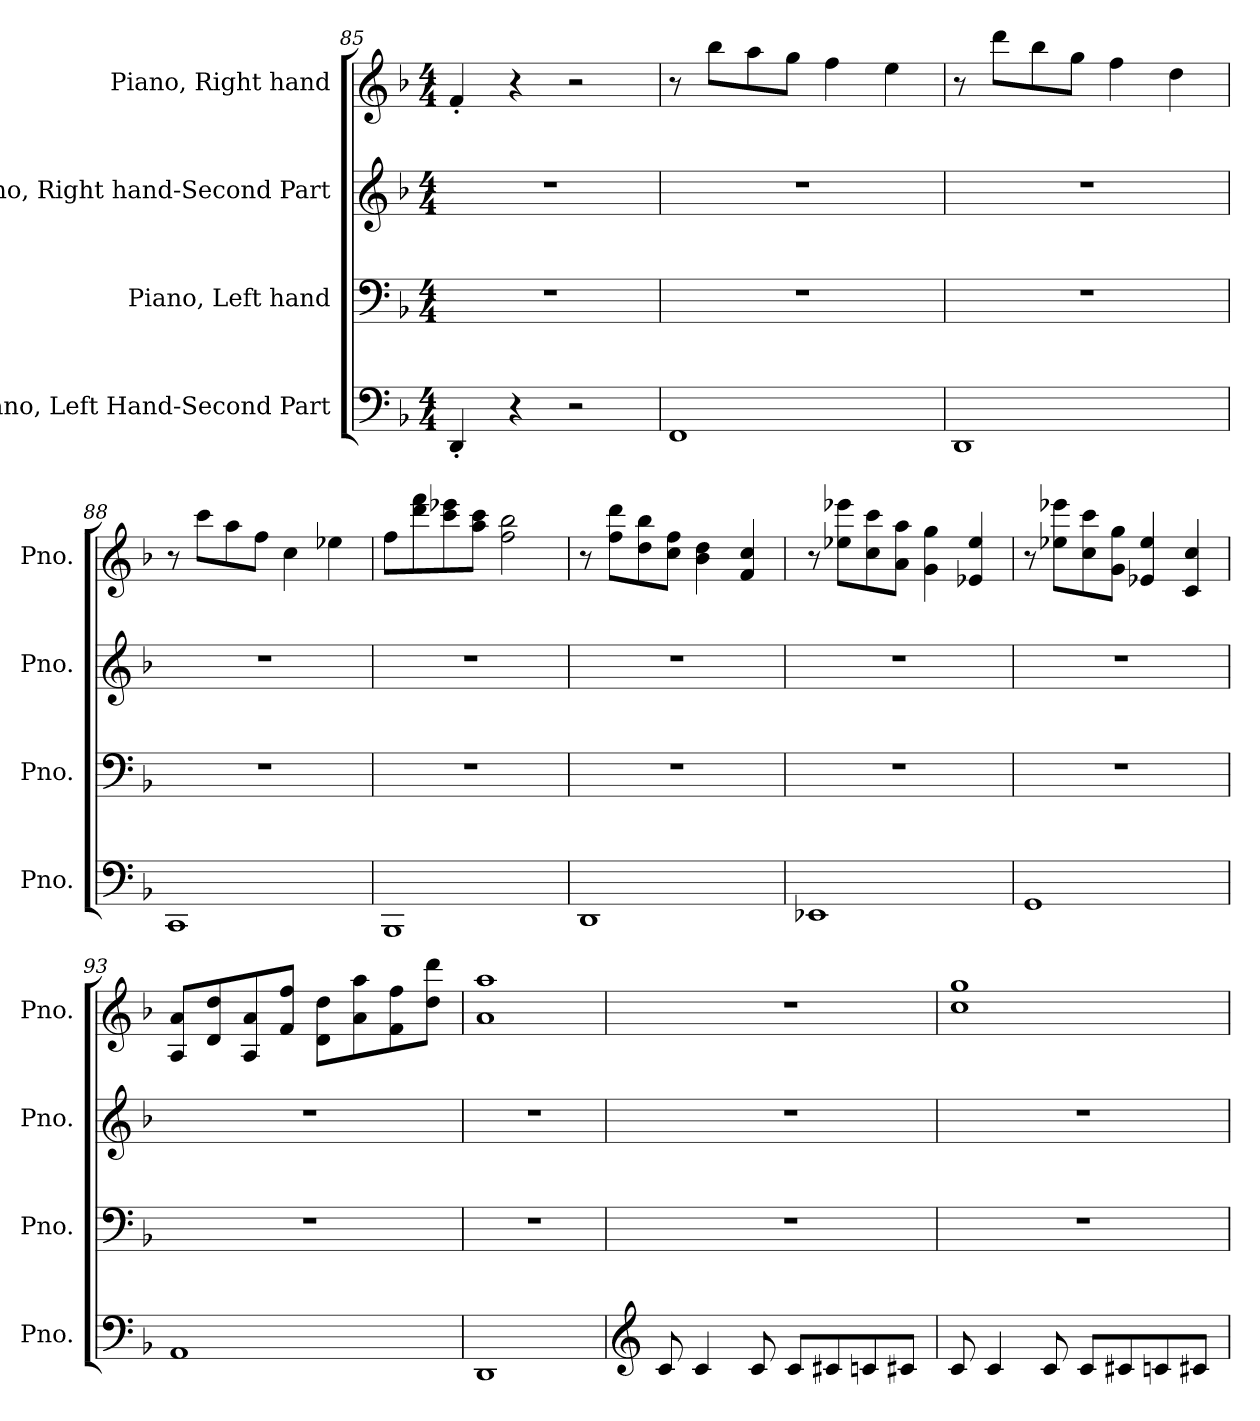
**kern	**kern	**kern	**kern
*part4	*part3	*part2	*part1
*staff4	*staff3	*staff2	*staff1
*I"Piano, Left Hand-Second Part	*I"Piano, Left hand	*I"Piano, Right hand-Second Part	*I"Piano, Right hand
*I'Pno.	*I'Pno.	*I'Pno.	*I'Pno.
*clefF4	*clefF4	*clefG2	*clefG2
*k[b-]	*k[b-]	*k[b-]	*k[b-]
*M4/4	*M4/4	*M4/4	*M4/4
=85	=85	=85	=85
4DD'/	1r	1r	4f'/
4r	.	.	4r
2r	.	.	2r
=86	=86	=86	=86
1FF	1r	1r	8r
.	.	.	8bb-\L
.	.	.	8aa\
.	.	.	8gg\J
.	.	.	4ff\
.	.	.	4ee\
=87	=87	=87	=87
1DD	1r	1r	8r
.	.	.	8ddd\L
.	.	.	8bb-\
.	.	.	8gg\J
.	.	.	4ff\
.	.	.	4dd\
=88	=88	=88	=88
1CC	1r	1r	8r
.	.	.	8ccc\L
.	.	.	8aa\
.	.	.	8ff\J
.	.	.	4cc\
.	.	.	4ee-X\
!!LO:PB:g=z
=89	=89	=89	=89
1BBB-	1r	1r	8ff\L
.	.	.	8ddd\ 8fff\
.	.	.	8ccc\ 8eee-X\
.	.	.	8aa\ 8ccc\J
.	.	.	2ff\ 2bb-\
=90	=90	=90	=90
1DD	1r	1r	8r
.	.	.	8ff\ 8ddd\L
.	.	.	8dd\ 8bb-\
.	.	.	8cc\ 8ff\J
.	.	.	4b-\ 4dd\
.	.	.	4f/ 4cc/
=91	=91	=91	=91
1EE-X	1r	1r	8r
.	.	.	8ee-X\ 8eee-X\L
.	.	.	8cc\ 8ccc\
.	.	.	8a\ 8aa\J
.	.	.	4g\ 4gg\
.	.	.	4e-X/ 4ee-/
=92	=92	=92	=92
1GG	1r	1r	8r
.	.	.	8ee-X\ 8eee-X\L
.	.	.	8cc\ 8ccc\
.	.	.	8g\ 8gg\J
.	.	.	4e-X/ 4ee-/
.	.	.	4c/ 4cc/
=93	=93	=93	=93
1AA	1r	1r	8A/ 8a/L
.	.	.	8d/ 8dd/
.	.	.	8A/ 8a/
.	.	.	8f/ 8ff/J
.	.	.	8d\ 8dd\L
.	.	.	8a\ 8aa\
.	.	.	8f\ 8ff\
.	.	.	8dd\ 8ddd\J
=94	=94	=94	=94
1DD	1r	1r	1a 1aa
!!LO:LB:g=z
=95	=95	=95	=95
*clefG2	*	*	*
8c/	1r	1r	1r
4c/	.	.	.
8c/	.	.	.
8c/L	.	.	.
8c#X/	.	.	.
8cn/	.	.	.
8c#X/J	.	.	.
=96	=96	=96	=96
8c/	1r	1r	1cc 1gg
4c/	.	.	.
8c/	.	.	.
8c/L	.	.	.
8c#X/	.	.	.
8cn/	.	.	.
8c#X/J	.	.	.
=	=	=	=
*-	*-	*-	*-
